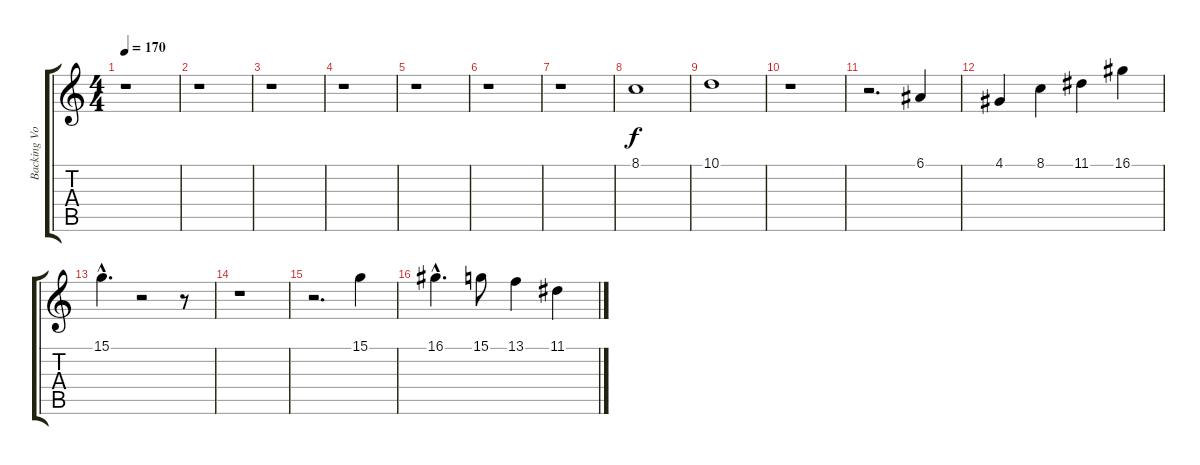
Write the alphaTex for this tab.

\track ("Backing Vocals Right" "Backing Vo") {instrument choiraahs}
\staff {score tabs}
\tuning (E4 B3 G3 D3 A2 E2) {hide}
\ts (4 4)
\tempo 170
\clef g2
\ks c
r.1{dy f} |
r.1 |
r.1 |
r.1 |
r.1 |
r.1 |
r.1 |
8.1.1 |
10.1.1 |
r.1 |
r.2{d} 6.1.4 |
4.1.4 8.1.4 11.1.4 16.1.4 |
15.1{hac}.4{d} r.2 r.8 |
r.1 |
r.2{d} 15.1.4 |
16.1{hac}.4{d} 15.1.8 13.1.4 11.1.4
